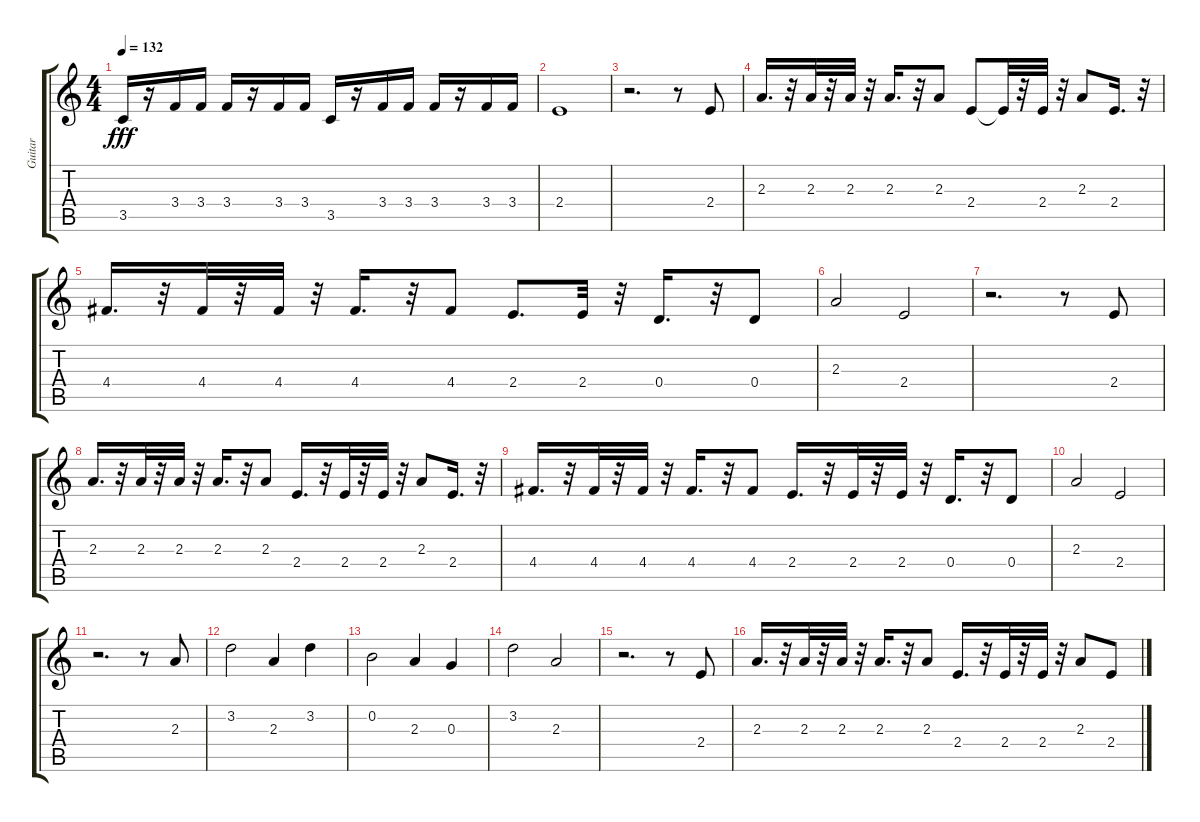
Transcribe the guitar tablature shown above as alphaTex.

\track ("Guitar" "Guitar") {instrument electricguitarjazz}
\staff {score tabs}
\tuning (E4 B3 G3 D3 A2 E2) {hide}
\ts (4 4)
\tempo 132
\clef g2
\ks c
3.5.16{dy fff} r.16 3.4.16 3.4.16 3.4.16 r.16 3.4.16 3.4.16 3.5.16 r.16 3.4.16 3.4.16 3.4.16 r.16 3.4.16 3.4.16 |
2.4.1 |
r.2{d} r.8 2.4.8 |
2.3.16{d} r.32 2.3.32 r.32 2.3.32 r.32 2.3.16{d} r.32 2.3.8 2.4.8 2.4{t}.32 r.32 2.4.32 r.32 2.3.8 2.4.16{d} r.32 |
4.4.16{d} r.32 4.4.32 r.32 4.4.32 r.32 4.4.16{d} r.32 4.4.8 2.4.8{d} 2.4.32 r.32 0.4.16{d} r.32 0.4.8 |
2.3.2 2.4.2 |
r.2{d} r.8 2.4.8 |
2.3.16{d} r.32 2.3.32 r.32 2.3.32 r.32 2.3.16{d} r.32 2.3.8 2.4.16{d} r.32 2.4.32 r.32 2.4.32 r.32 2.3.8 2.4.16{d} r.32 |
4.4.16{d} r.32 4.4.32 r.32 4.4.32 r.32 4.4.16{d} r.32 4.4.8 2.4.16{d} r.32 2.4.32 r.32 2.4.32 r.32 0.4.16{d} r.32 0.4.8 |
2.3.2 2.4.2 |
r.2{d} r.8 2.3.8 |
3.2.2 2.3.4 3.2.4 |
0.2.2 2.3.4 0.3.4 |
3.2.2 2.3.2 |
r.2{d} r.8 2.4.8 |
2.3.16{d} r.32 2.3.32 r.32 2.3.32 r.32 2.3.16{d} r.32 2.3.8 2.4.16{d} r.32 2.4.32 r.32 2.4.32 r.32 2.3.8 2.4.8
